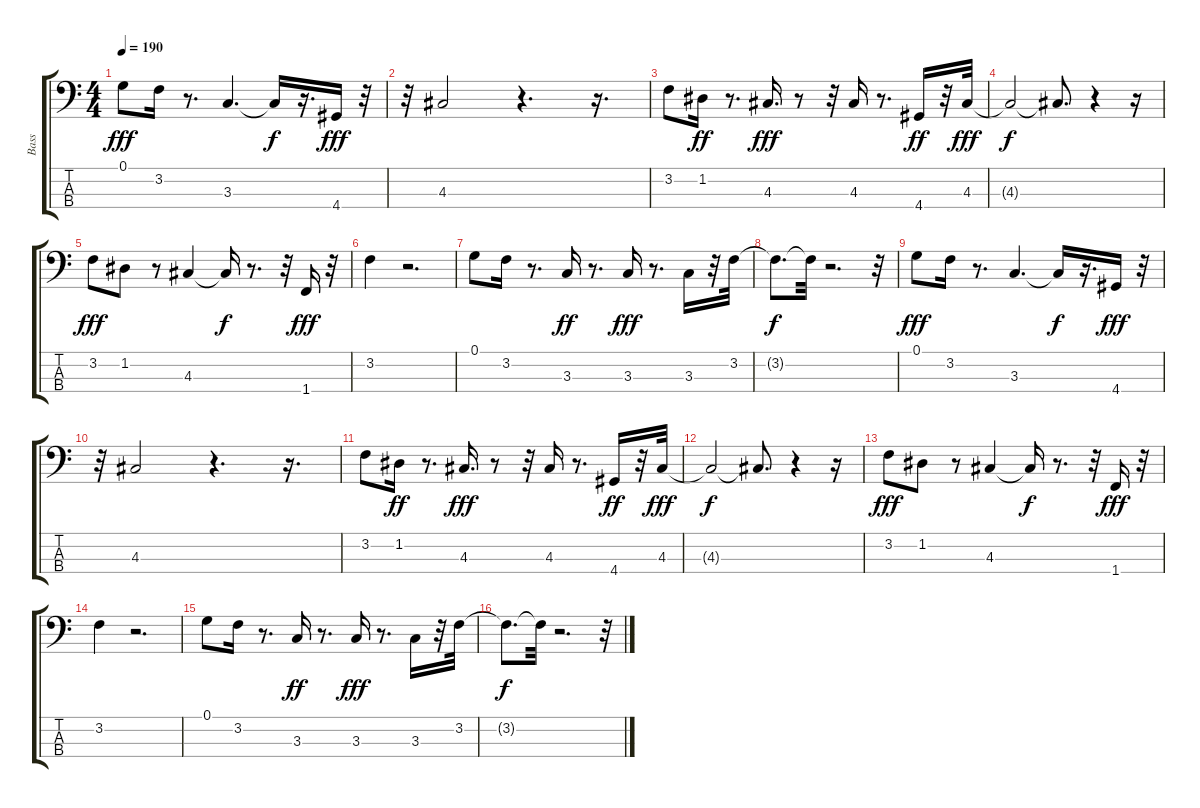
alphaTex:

\track ("Bass" "Bass") {instrument electricbassfinger}
\staff {score tabs}
\tuning (G2 D2 A1 E1) {hide}
\ts (4 4)
\tempo 190
\clef f4
\ks c
0.1.8{dy fff} 3.2.16 r.8{d} 3.3.4{d} 3.3{t}.16{dy f} r.16{d} 4.4.16{dy fff} r.32 |
r.32 4.3.2 r.4{d} r.16{d} |
3.2.8 1.2.16{dy ff} r.8{d} 4.3.16{d dy fff} r.8 r.32 4.3.16 r.8{d} 4.4.16{dy ff} r.32 4.3.32{dy fff} |
4.3{t}.2{dy f} 4.3{t}.8{d} r.4 r.16 |
3.2.8{dy fff} 1.2.8 r.8 4.3.4 4.3{t}.16{dy f} r.8{d} r.32 1.4.16{dy fff} r.32 |
3.2.4 r.2{d} |
0.1.8 3.2.16 r.8{d} 3.3.16{dy ff} r.8{d} 3.3.16{dy fff} r.8{d} 3.3.16 r.32 3.2.32 |
3.2{t}.8{d dy f} 3.2{t}.32 r.2{d} r.32 |
0.1.8{dy fff} 3.2.16 r.8{d} 3.3.4{d} 3.3{t}.16{dy f} r.16{d} 4.4.16{dy fff} r.32 |
r.32 4.3.2 r.4{d} r.16{d} |
3.2.8 1.2.16{dy ff} r.8{d} 4.3.16{d dy fff} r.8 r.32 4.3.16 r.8{d} 4.4.16{dy ff} r.32 4.3.32{dy fff} |
4.3{t}.2{dy f} 4.3{t}.8{d} r.4 r.16 |
3.2.8{dy fff} 1.2.8 r.8 4.3.4 4.3{t}.16{dy f} r.8{d} r.32 1.4.16{dy fff} r.32 |
3.2.4 r.2{d} |
0.1.8 3.2.16 r.8{d} 3.3.16{dy ff} r.8{d} 3.3.16{dy fff} r.8{d} 3.3.16 r.32 3.2.32 |
3.2{t}.8{d dy f} 3.2{t}.32 r.2{d} r.32
